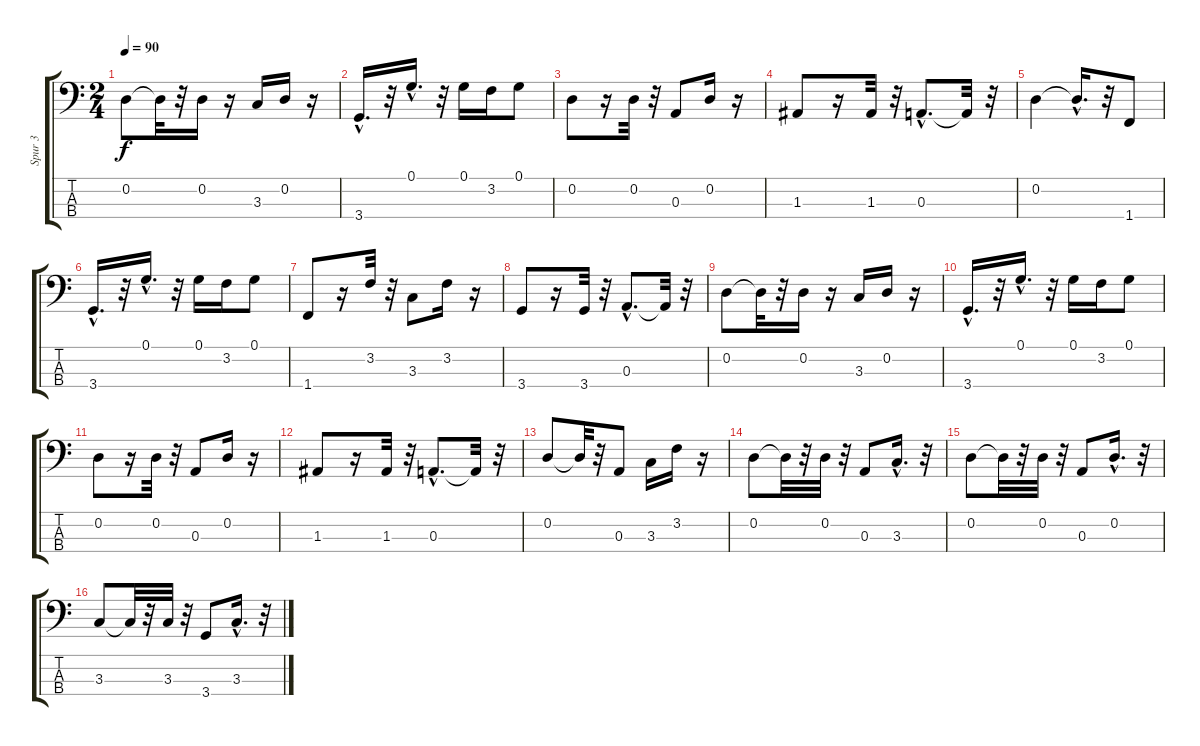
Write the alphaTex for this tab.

\track ("Spur 3" "Spur 3") {instrument fretlessbass}
\staff {score tabs}
\tuning (G2 D2 A1 E1) {hide}
\ts (2 4)
\tempo 90
\clef f4
\ks c
0.2.8{dy f} 0.2{t}.32 r.32 0.2.16 r.16 3.3.16 0.2.16 r.16 |
3.4{hac}.16{d} r.32 0.1{hac}.16{d} r.32 0.1.16 3.2.16 0.1.8 |
0.2.8 r.16 0.2.32 r.32 0.3.8 0.2.16 r.16 |
1.3.8 r.16 1.3.32 r.32 0.3{hac}.8{d} 0.3{t}.32 r.32 |
0.2.4 0.2{hac t}.16{d} r.32 1.4.8 |
3.4{hac}.16{d} r.32 0.1{hac}.16{d} r.32 0.1.16 3.2.16 0.1.8 |
1.4.8 r.16 3.2.32 r.32 3.3.8 3.2.16 r.16 |
3.4.8 r.16 3.4.32 r.32 0.3{hac}.8{d} 0.3{t}.32 r.32 |
0.2.8 0.2{t}.32 r.32 0.2.16 r.16 3.3.16 0.2.16 r.16 |
3.4{hac}.16{d} r.32 0.1{hac}.16{d} r.32 0.1.16 3.2.16 0.1.8 |
0.2.8 r.16 0.2.32 r.32 0.3.8 0.2.16 r.16 |
1.3.8 r.16 1.3.32 r.32 0.3{hac}.8{d} 0.3{t}.32 r.32 |
0.2.8 0.2{t}.32 r.32 0.3.8 3.3.16 3.2.16 r.16 |
0.2.8 0.2{t}.32 r.32 0.2.32 r.32 0.3.8 3.3{hac}.16{d} r.32 |
0.2.8 0.2{t}.32 r.32 0.2.32 r.32 0.3.8 0.2{hac}.16{d} r.32 |
3.3.8 3.3{t}.32 r.32 3.3.32 r.32 3.4.8 3.3{hac}.16{d} r.32
